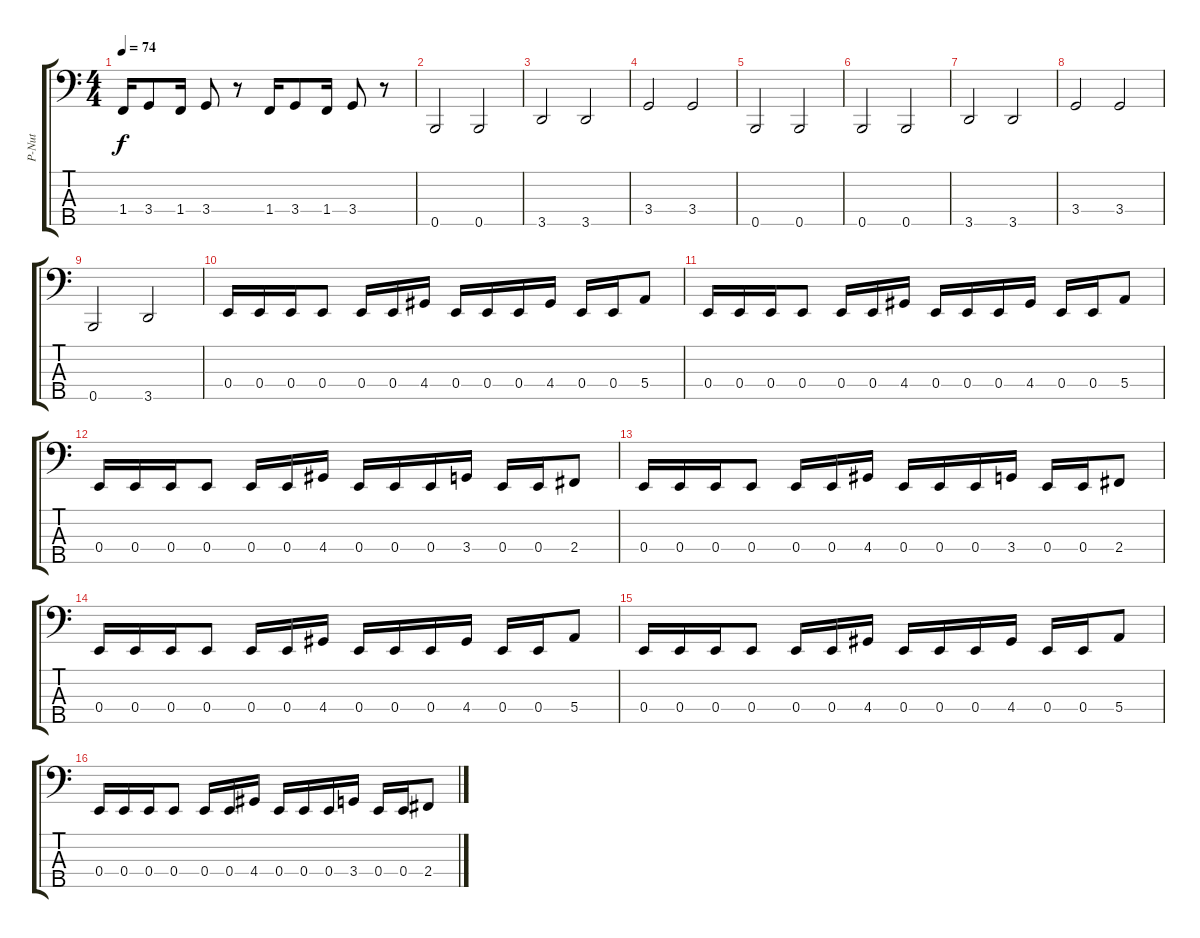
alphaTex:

\track ("P-Nut" "P-Nut") {instrument electricbassfinger}
\staff {score tabs}
\tuning (G2 D2 A1 E1 B0) {hide}
\ts (4 4)
\tempo 74
\clef f4
\ks c
1.4.16{dy f} 3.4.8 1.4.16 3.4.8 r.8 1.4.16 3.4.8 1.4.16 3.4.8 r.8 |
0.5.2 0.5.2 |
3.5.2 3.5.2 |
3.4.2 3.4.2 |
0.5.2 0.5.2 |
0.5.2 0.5.2 |
3.5.2 3.5.2 |
3.4.2 3.4.2 |
0.5.2 3.5.2 |
0.4.16 0.4.16 0.4.16 0.4.8 0.4.16 0.4.16 4.4.16 0.4.16 0.4.16 0.4.16 4.4.16 0.4.16 0.4.16 5.4.8 |
0.4.16 0.4.16 0.4.16 0.4.8 0.4.16 0.4.16 4.4.16 0.4.16 0.4.16 0.4.16 4.4.16 0.4.16 0.4.16 5.4.8 |
0.4.16 0.4.16 0.4.16 0.4.8 0.4.16 0.4.16 4.4.16 0.4.16 0.4.16 0.4.16 3.4.16 0.4.16 0.4.16 2.4.8 |
0.4.16 0.4.16 0.4.16 0.4.8 0.4.16 0.4.16 4.4.16 0.4.16 0.4.16 0.4.16 3.4.16 0.4.16 0.4.16 2.4.8 |
0.4.16 0.4.16 0.4.16 0.4.8 0.4.16 0.4.16 4.4.16 0.4.16 0.4.16 0.4.16 4.4.16 0.4.16 0.4.16 5.4.8 |
0.4.16 0.4.16 0.4.16 0.4.8 0.4.16 0.4.16 4.4.16 0.4.16 0.4.16 0.4.16 4.4.16 0.4.16 0.4.16 5.4.8 |
0.4.16 0.4.16 0.4.16 0.4.8 0.4.16 0.4.16 4.4.16 0.4.16 0.4.16 0.4.16 3.4.16 0.4.16 0.4.16 2.4.8
